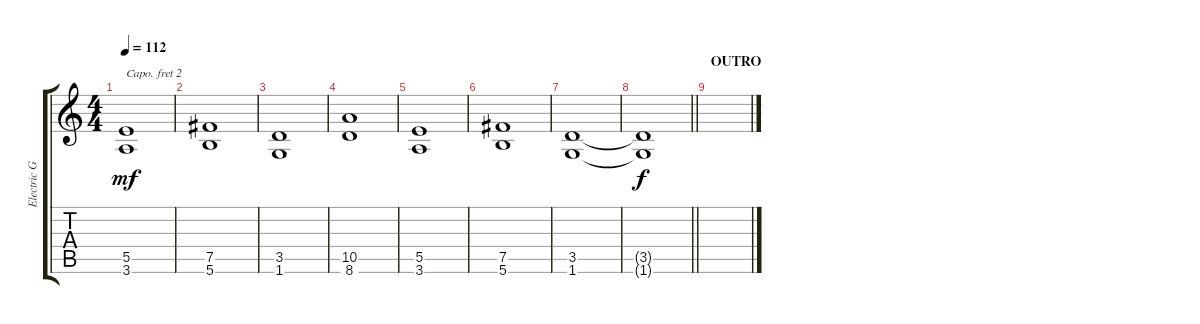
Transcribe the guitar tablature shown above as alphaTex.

\track ("Electric Guitar #1" "Electric G") {instrument distortionguitar}
\staff {score tabs}
\capo 2
\tuning (E4 B3 G3 D3 A2 E2) {hide}
\ts (4 4)
\tempo 112
\clef g2
\ks c
(5.5 3.6).1{dy mf} |
(7.5 5.6).1 |
(3.5 1.6).1 |
(10.5 8.6).1 |
(5.5 3.6).1 |
(7.5 5.6).1 |
(3.5 1.6).1 |
\barLineRight lightlight
(3.5{t} 1.6{t}).1{dy f} |
\section ("" "OUTRO")
